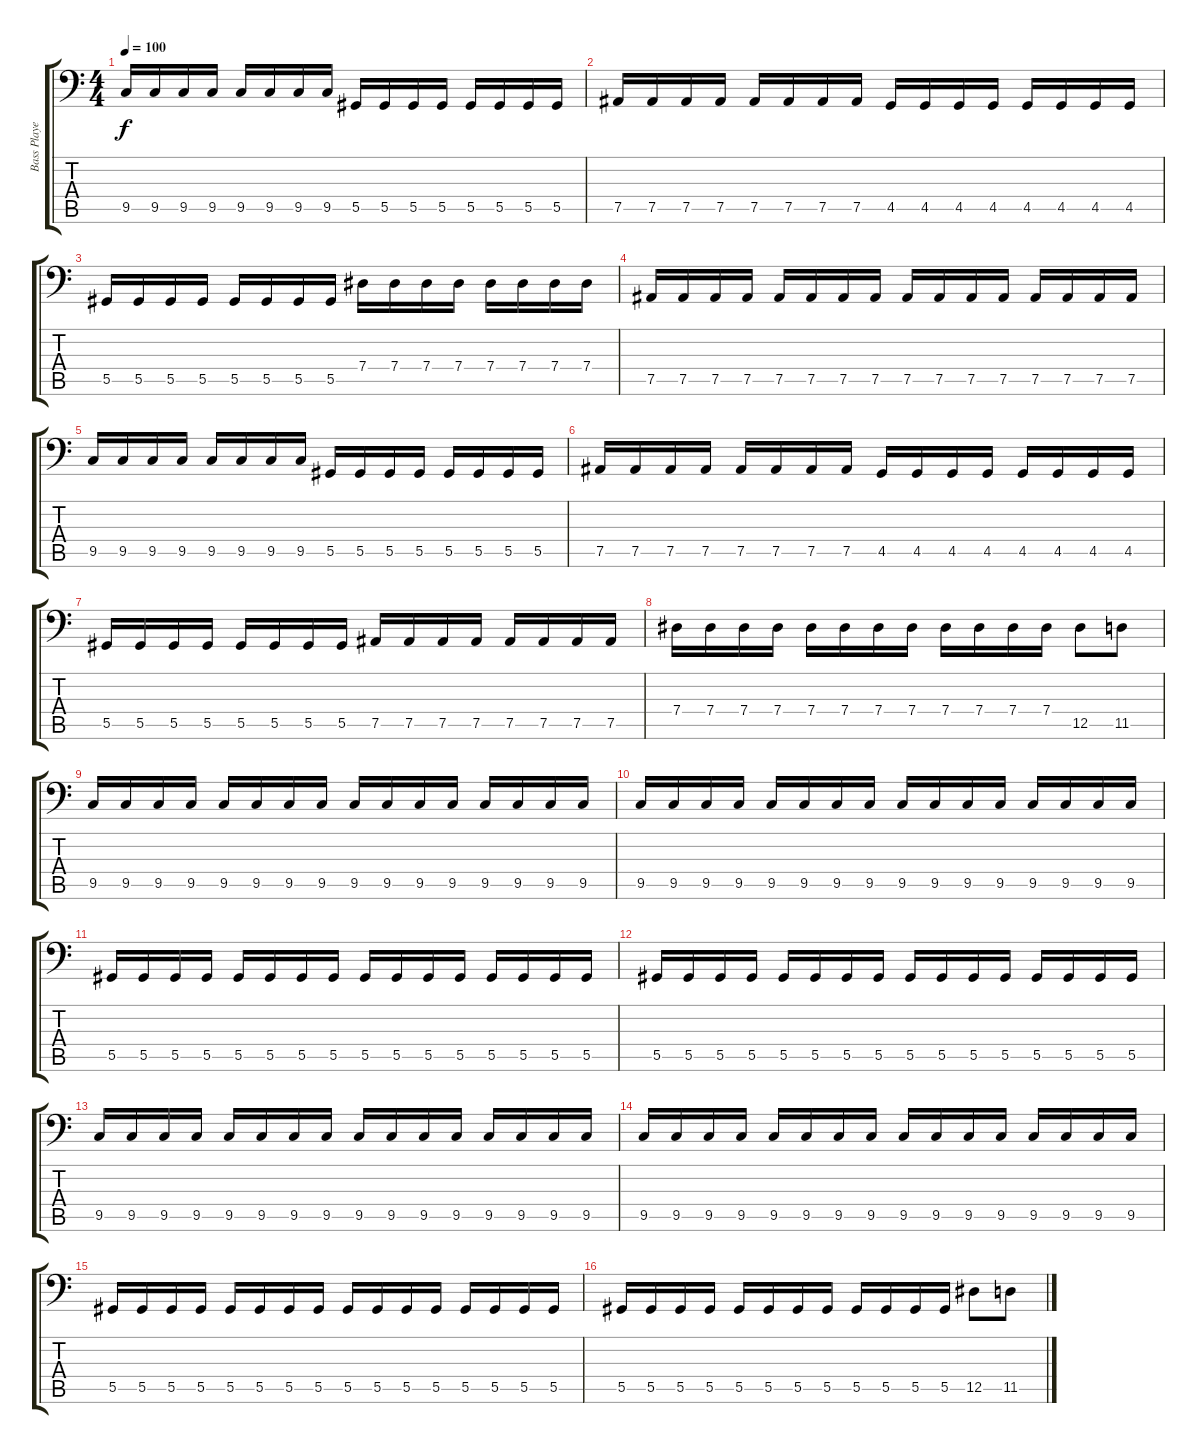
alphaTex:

\track ("Bass Player :P" "Bass Playe") {instrument acousticguitarnylon}
\staff {score tabs}
\tuning (B2 Gb2 Db2 Ab1 Eb1 Bb0) {hide}
\ts (4 4)
\tempo 100
\clef f4
\ks c
9.5.16{dy f} 9.5.16 9.5.16 9.5.16 9.5.16 9.5.16 9.5.16 9.5.16 5.5.16 5.5.16 5.5.16 5.5.16 5.5.16 5.5.16 5.5.16 5.5.16 |
7.5.16 7.5.16 7.5.16 7.5.16 7.5.16 7.5.16 7.5.16 7.5.16 4.5.16 4.5.16 4.5.16 4.5.16 4.5.16 4.5.16 4.5.16 4.5.16 |
5.5.16 5.5.16 5.5.16 5.5.16 5.5.16 5.5.16 5.5.16 5.5.16 7.4.16 7.4.16 7.4.16 7.4.16 7.4.16 7.4.16 7.4.16 7.4.16 |
7.5.16 7.5.16 7.5.16 7.5.16 7.5.16 7.5.16 7.5.16 7.5.16 7.5.16 7.5.16 7.5.16 7.5.16 7.5.16 7.5.16 7.5.16 7.5.16 |
9.5.16 9.5.16 9.5.16 9.5.16 9.5.16 9.5.16 9.5.16 9.5.16 5.5.16 5.5.16 5.5.16 5.5.16 5.5.16 5.5.16 5.5.16 5.5.16 |
7.5.16 7.5.16 7.5.16 7.5.16 7.5.16 7.5.16 7.5.16 7.5.16 4.5.16 4.5.16 4.5.16 4.5.16 4.5.16 4.5.16 4.5.16 4.5.16 |
5.5.16 5.5.16 5.5.16 5.5.16 5.5.16 5.5.16 5.5.16 5.5.16 7.5.16 7.5.16 7.5.16 7.5.16 7.5.16 7.5.16 7.5.16 7.5.16 |
7.4.16 7.4.16 7.4.16 7.4.16 7.4.16 7.4.16 7.4.16 7.4.16 7.4.16 7.4.16 7.4.16 7.4.16 12.5.8 11.5.8 |
9.5.16 9.5.16 9.5.16 9.5.16 9.5.16 9.5.16 9.5.16 9.5.16 9.5.16 9.5.16 9.5.16 9.5.16 9.5.16 9.5.16 9.5.16 9.5.16 |
9.5.16 9.5.16 9.5.16 9.5.16 9.5.16 9.5.16 9.5.16 9.5.16 9.5.16 9.5.16 9.5.16 9.5.16 9.5.16 9.5.16 9.5.16 9.5.16 |
5.5.16 5.5.16 5.5.16 5.5.16 5.5.16 5.5.16 5.5.16 5.5.16 5.5.16 5.5.16 5.5.16 5.5.16 5.5.16 5.5.16 5.5.16 5.5.16 |
5.5.16 5.5.16 5.5.16 5.5.16 5.5.16 5.5.16 5.5.16 5.5.16 5.5.16 5.5.16 5.5.16 5.5.16 5.5.16 5.5.16 5.5.16 5.5.16 |
9.5.16 9.5.16 9.5.16 9.5.16 9.5.16 9.5.16 9.5.16 9.5.16 9.5.16 9.5.16 9.5.16 9.5.16 9.5.16 9.5.16 9.5.16 9.5.16 |
9.5.16 9.5.16 9.5.16 9.5.16 9.5.16 9.5.16 9.5.16 9.5.16 9.5.16 9.5.16 9.5.16 9.5.16 9.5.16 9.5.16 9.5.16 9.5.16 |
5.5.16 5.5.16 5.5.16 5.5.16 5.5.16 5.5.16 5.5.16 5.5.16 5.5.16 5.5.16 5.5.16 5.5.16 5.5.16 5.5.16 5.5.16 5.5.16 |
5.5.16 5.5.16 5.5.16 5.5.16 5.5.16 5.5.16 5.5.16 5.5.16 5.5.16 5.5.16 5.5.16 5.5.16 12.5.8 11.5.8
